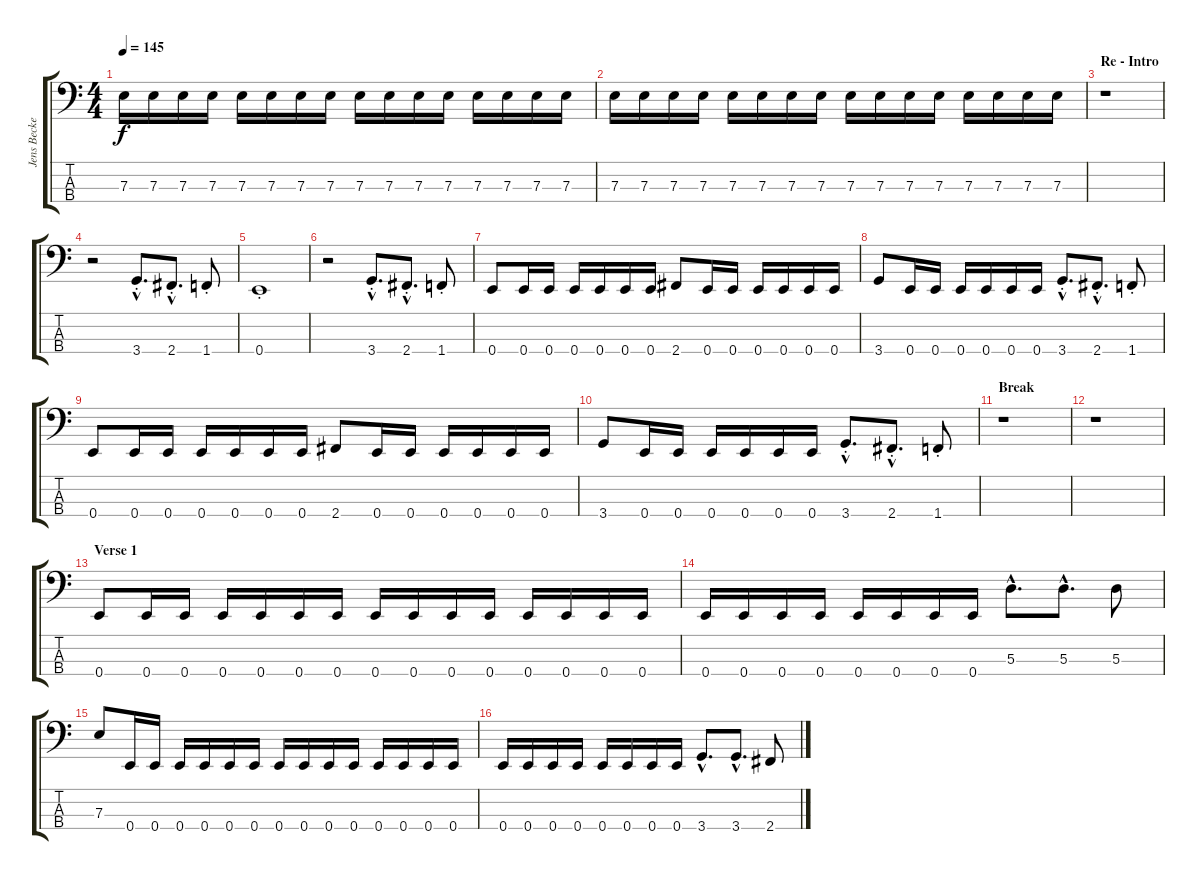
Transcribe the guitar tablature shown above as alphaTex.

\track ("Jens Becker" "Jens Becke") {instrument electricbasspick}
\staff {score tabs}
\tuning (G2 D2 A1 E1) {hide}
\ts (4 4)
\tempo 145
\clef f4
\ks c
7.3.16{dy f} 7.3.16 7.3.16 7.3.16 7.3.16 7.3.16 7.3.16 7.3.16 7.3.16 7.3.16 7.3.16 7.3.16 7.3.16 7.3.16 7.3.16 7.3.16 |
7.3.16 7.3.16 7.3.16 7.3.16 7.3.16 7.3.16 7.3.16 7.3.16 7.3.16 7.3.16 7.3.16 7.3.16 7.3.16 7.3.16 7.3.16 7.3.16 |
\section ("" "Re - Intro")
r.1 |
r.2 3.4{hac st}.8{d} 2.4{hac st}.8{d} 1.4{st}.8 |
0.4{st}.1 |
r.2 3.4{hac st}.8{d} 2.4{hac st}.8{d} 1.4{st}.8 |
0.4.8 0.4.16 0.4.16 0.4.16 0.4.16 0.4.16 0.4.16 2.4.8 0.4.16 0.4.16 0.4.16 0.4.16 0.4.16 0.4.16 |
3.4.8 0.4.16 0.4.16 0.4.16 0.4.16 0.4.16 0.4.16 3.4{hac st}.8{d} 2.4{hac st}.8{d} 1.4{st}.8 |
0.4.8 0.4.16 0.4.16 0.4.16 0.4.16 0.4.16 0.4.16 2.4.8 0.4.16 0.4.16 0.4.16 0.4.16 0.4.16 0.4.16 |
3.4.8 0.4.16 0.4.16 0.4.16 0.4.16 0.4.16 0.4.16 3.4{hac st}.8{d} 2.4{hac st}.8{d} 1.4{st}.8 |
\section ("" "Break")
r.1 |
r.1 |
\section ("" "Verse 1")
0.4.8 0.4.16 0.4.16 0.4.16 0.4.16 0.4.16 0.4.16 0.4.16 0.4.16 0.4.16 0.4.16 0.4.16 0.4.16 0.4.16 0.4.16 |
0.4.16 0.4.16 0.4.16 0.4.16 0.4.16 0.4.16 0.4.16 0.4.16 5.3{hac}.8{d} 5.3{hac}.8{d} 5.3.8 |
7.3.8 0.4.16 0.4.16 0.4.16 0.4.16 0.4.16 0.4.16 0.4.16 0.4.16 0.4.16 0.4.16 0.4.16 0.4.16 0.4.16 0.4.16 |
0.4.16 0.4.16 0.4.16 0.4.16 0.4.16 0.4.16 0.4.16 0.4.16 3.4{hac}.8{d} 3.4{hac}.8{d} 2.4.8
